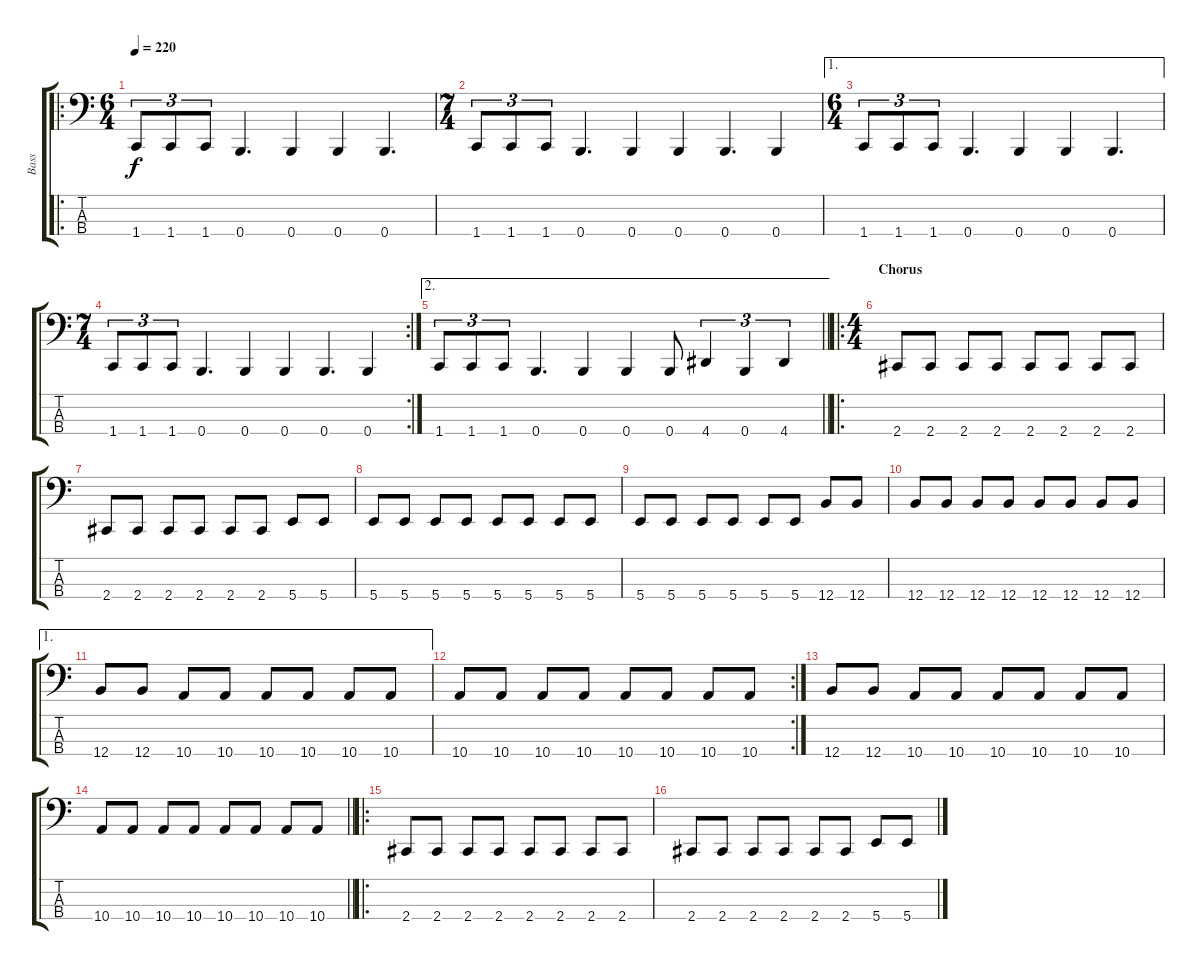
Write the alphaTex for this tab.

\track ("Bass" "Bass") {instrument distortionguitar}
\staff {score tabs}
\tuning (E2 B1 Gb1 B0) {hide}
\ro
\ts (6 4)
\tempo 220
\clef f4
\ks c
1.4.8{tu (3 2) dy f} 1.4.8{tu (3 2)} 1.4.8{tu (3 2)} 0.4.4{d} 0.4.4 0.4.4 0.4.4{d} |
\ts (7 4)
1.4.8{tu (3 2)} 1.4.8{tu (3 2)} 1.4.8{tu (3 2)} 0.4.4{d} 0.4.4 0.4.4 0.4.4{d} 0.4.4 |
\ae 1
\ts (6 4)
1.4.8{tu (3 2)} 1.4.8{tu (3 2)} 1.4.8{tu (3 2)} 0.4.4{d} 0.4.4 0.4.4 0.4.4{d} |
\rc 2
\ts (7 4)
1.4.8{tu (3 2)} 1.4.8{tu (3 2)} 1.4.8{tu (3 2)} 0.4.4{d} 0.4.4 0.4.4 0.4.4{d} 0.4.4 |
\ae 2
\barLineRight lightlight
1.4.8{tu (3 2)} 1.4.8{tu (3 2)} 1.4.8{tu (3 2)} 0.4.4{d} 0.4.4 0.4.4 0.4.8 4.4.4{tu (3 2)} 0.4.4{tu (3 2)} 4.4.4{tu (3 2)} |
\ro
\ts (4 4)
\section ("" "Chorus")
2.4.8{instrument electricbasspick} 2.4.8 2.4.8 2.4.8 2.4.8 2.4.8 2.4.8 2.4.8 |
2.4.8 2.4.8 2.4.8 2.4.8 2.4.8 2.4.8 5.4.8 5.4.8 |
5.4.8 5.4.8 5.4.8 5.4.8 5.4.8 5.4.8 5.4.8 5.4.8 |
5.4.8 5.4.8 5.4.8 5.4.8 5.4.8 5.4.8 12.4.8 12.4.8 |
12.4.8 12.4.8 12.4.8 12.4.8 12.4.8 12.4.8 12.4.8 12.4.8 |
\ae 1
12.4.8 12.4.8 10.4.8 10.4.8 10.4.8 10.4.8 10.4.8 10.4.8 |
\rc 2
10.4.8 10.4.8 10.4.8 10.4.8 10.4.8 10.4.8 10.4.8 10.4.8 |
12.4.8 12.4.8 10.4.8 10.4.8 10.4.8 10.4.8 10.4.8 10.4.8 |
\barLineRight lightlight
10.4.8 10.4.8 10.4.8 10.4.8 10.4.8 10.4.8 10.4.8 10.4.8 |
\ro
2.4.8 2.4.8 2.4.8 2.4.8 2.4.8 2.4.8 2.4.8 2.4.8 |
2.4.8 2.4.8 2.4.8 2.4.8 2.4.8 2.4.8 5.4.8 5.4.8
